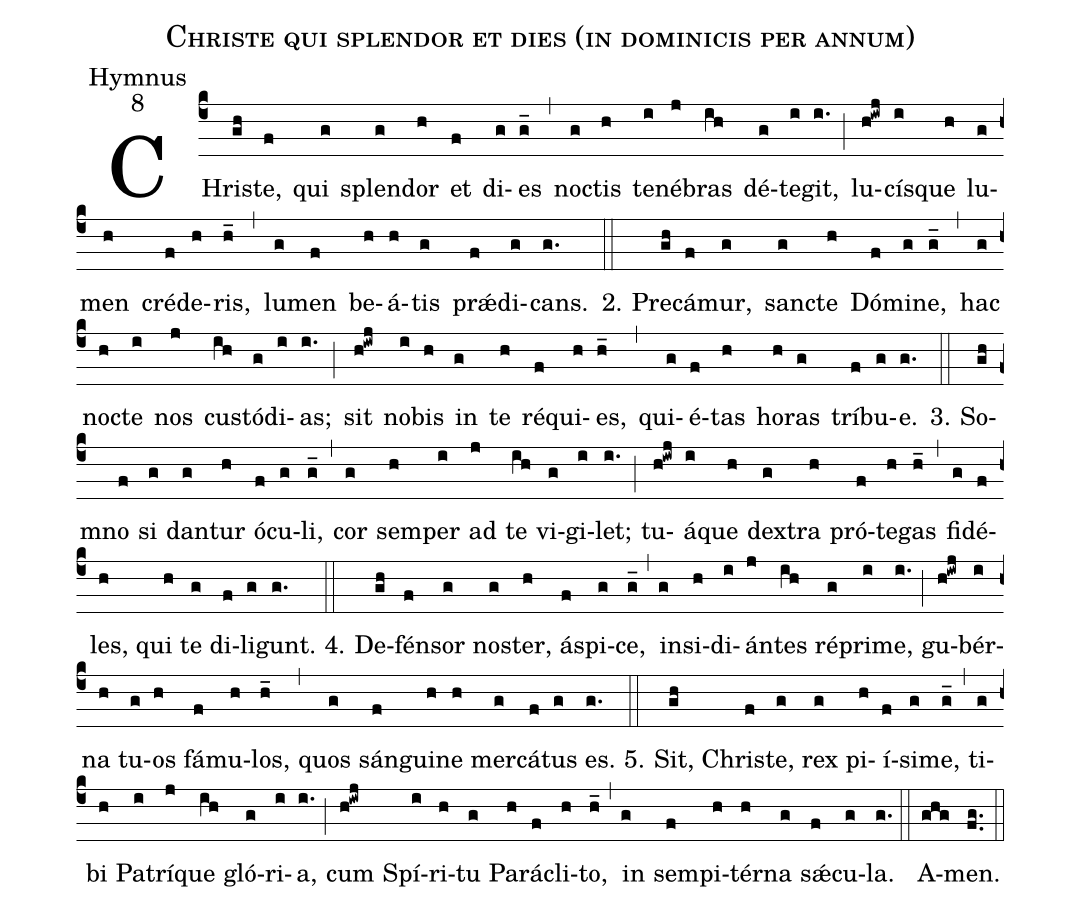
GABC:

name:Christe qui splendor et dies (in dominicis per annum);
office-part:Hymnus;
mode:8;
%%
(c4) CHris(gh)te,(f) qui(g) splen(g)dor(h) et(f) di(g)es(g_) (,)
noc(g)tis(h) te(i)né(j)bras(ih) dé(g)te(i)git,(i.) (;)
lu(h!iwj)cís(i)que(h) lu(g)men(h) cré(f)de(h)ris,(h_) (,)
lu(g)men(f) be(h)á(h)tis(g) pr<sp>'æ</sp>(f)di(g)cans.(g.) (::)
2. Pre(gh)cá(f)mur,(g) san(g)cte(h) Dó(f)mi(g)ne,(g_) (,)
hac(g) noc(h)te(i) nos(j) cus(ih)tó(g)di(i)as;(i.) (;)
sit(h!iwj) no(i)bis(h) in(g) te(h) ré(f)qui(h)es,(h_) (,)
qui(g)é(f)tas(h) ho(h)ras(g) trí(f)bu(g)e.(g.) (::)

3. So(gh)mno(f) si(g) dan(g)tur(h) ó(f)cu(g)li,(g_) (,)
cor(g) sem(h)per(i) ad(j) te(ih) vi(g)gi(i)let;(i.) (;)
tu(h!iwj)á(i)que(h) dex(g)tra(h) pró(f)te(h)gas(h_) (,)
fi(g)dé(f)les,(h) qui(h) te(g) di(f)li(g)gunt.(g.) (::)

4. De(gh)fén(f)sor(g) nos(g)ter,(h) ás(f)pi(g)ce,(g_) (,)
in(g)si(h)di(i)án(j)tes(ih) ré(g)pri(i)me,(i.) (;)
gu(h!iwj)bér(i)na(h) tu(g)os(h) fá(f)mu(h)los,(h_) (,)
quos(g) sán(f)gui(h)ne(h) mer(g)cá(f)tus(g) es.(g.) (::)

5. Sit,(gh) Chris(f)te,(g) rex(g) pi(h)í(f)si(g)me,(g_) (,)
ti(g)bi(h) Pa(i)trí(j)que(ih) gló(g)ri(i)a,(i.) (;)
cum(h!iwj) Spí(i)ri(h)tu(g) Pa(h)rá(f)cli(h)to,(h_) (,)
in(g) sem(f)pi(h)tér(h)na(g) s<sp>'æ</sp>(f)cu(g)la.(g.) (::)

A(ghg)men.(fg..) (::)
